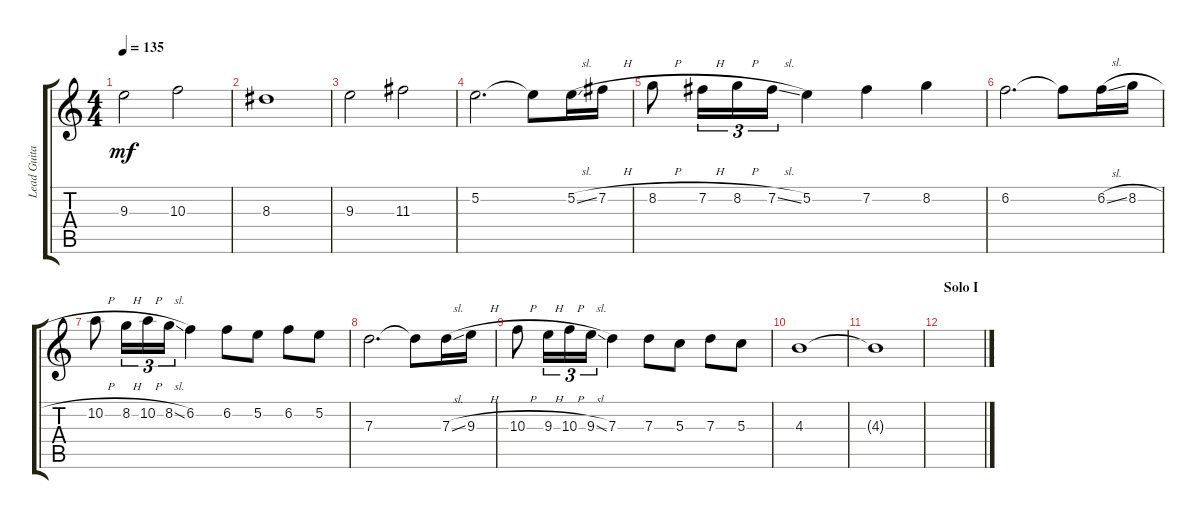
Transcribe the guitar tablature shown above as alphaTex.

\track ("Lead Guitar (L)" "Lead Guita") {instrument acousticguitarnylon}
\staff {score tabs}
\tuning (E4 B3 G3 D3 A2 D2) {hide}
\ts (4 4)
\tempo 135
\clef g2
\ks c
9.3.2{dy mf} 10.3.2 |
8.3.1 |
9.3.2 11.3.2 |
5.2.2{d} 5.2{t}.8 5.2{sl}.16 7.2{h}.16 |
8.2{h}.8 7.2{h}.16{tu (3 2)} 8.2{h}.16{tu (3 2)} 7.2{sl}.16{tu (3 2)} 5.2.4 7.2.4 8.2.4 |
6.2.2{d} 6.2{t}.8 6.2{sl}.16 8.2{h}.16 |
10.2{h}.8 8.2{h}.16{tu (3 2)} 10.2{h}.16{tu (3 2)} 8.2{sl}.16{tu (3 2)} 6.2.4 6.2.8 5.2.8 6.2.8 5.2.8 |
7.3.2{d} 7.3{t}.8 7.3{sl}.16 9.3{h}.16 |
10.3{h}.8 9.3{h}.16{tu (3 2)} 10.3{h}.16{tu (3 2)} 9.3{sl}.16{tu (3 2)} 7.3.4 7.3.8 5.3.8 7.3.8 5.3.8 |
4.3.1 |
4.3{t}.1 |
\section ("" "Solo I")
